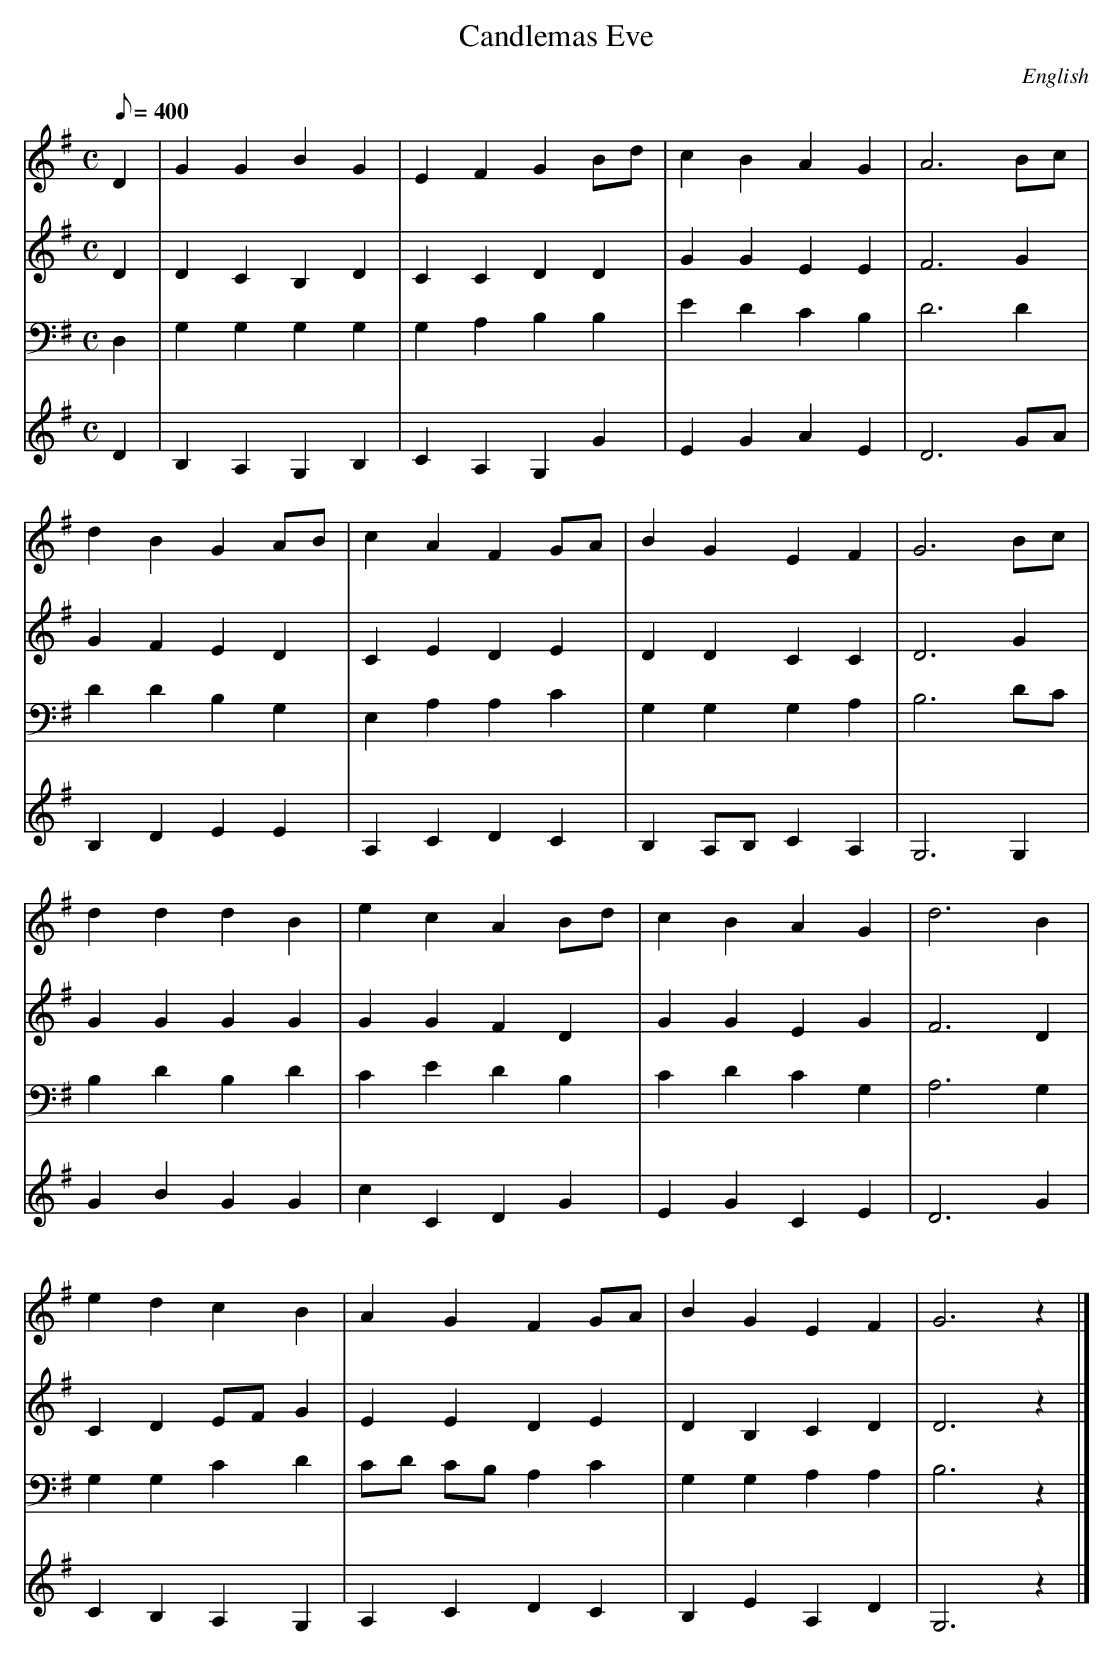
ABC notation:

X:1
T: Candlemas Eve
L:1/8
Q:400
O:English
M:C
K:G
V: 1
D2 | \
G2  G2  B2  G2  | E2  F2  G2  Bd  | c2  B2   A2  G2  | A6  Bc |
d2  B2  G2  AB  | c2  A2  F2  GA  | B2  G2   E2  F2  | G6  Bc |
d2  d2  d2  B2  | e2  c2  A2  Bd  | c2  B2   A2  G2  | d6  B2 |
e2  d2  c2  B2  | A2  G2  F2  GA  | B2  G2   E2  F2  | G6  z2 |]
V: 2
D2 | \
D2  C2  B,2 D2  | C2  C2  D2  D2  | G2  G2   E2  E2  | F6  G2 |
G2  F2  E2  D2  | C2  E2  D2  E2  | D2  D2   C2  C2  | D6  G2 |
G2  G2  G2  G2  | G2  G2  F2  D2  | G2  G2   E2  G2  | F6  D2 |
C2  D2  EF  G2  | E2  E2  D2  E2  | D2  B,2  C2  D2  | D6  z2 |]
V: 3
D,2 | \
G,2 G,2 G,2 G,2 | G,2 A,2 B,2 B,2 | E2  D2   C2  B,2 | D6  D2 |
D2  D2  B,2 G,2 | E,2 A,2 A,2 C2  | G,2 G,2  G,2 A,2 | B,6 DC |
B,2 D2  B,2 D2  | C2  E2  D2  B,2 | C2  D2   C2  G,2 | A,6 G,2 |
G,2 G,2 C2  D2  | CD  CB, A,2 C2  | G,2 G,2  A,2 A,2 | B,6 z2 |]
V: 4
D2  | \
B,2 A,2 G,2 B,2 | C2  A,2 G,2 G2  | E2  G2   A2  E2  | D6  GA  |
B,2 D2  E2  E2  | A,2 C2  D2  C2  | B,2 A,B, C2  A,2 | G,6 G,2 |
G2  B2  G2  G2  | c2  C2  D2  G2  | E2  G2   C2  E2  | D6   G2 |
C2  B,2 A,2 G,2 | A,2 C2  D2  C2  | B,2 E2   A,2 D2  | G,6  z2 |]
